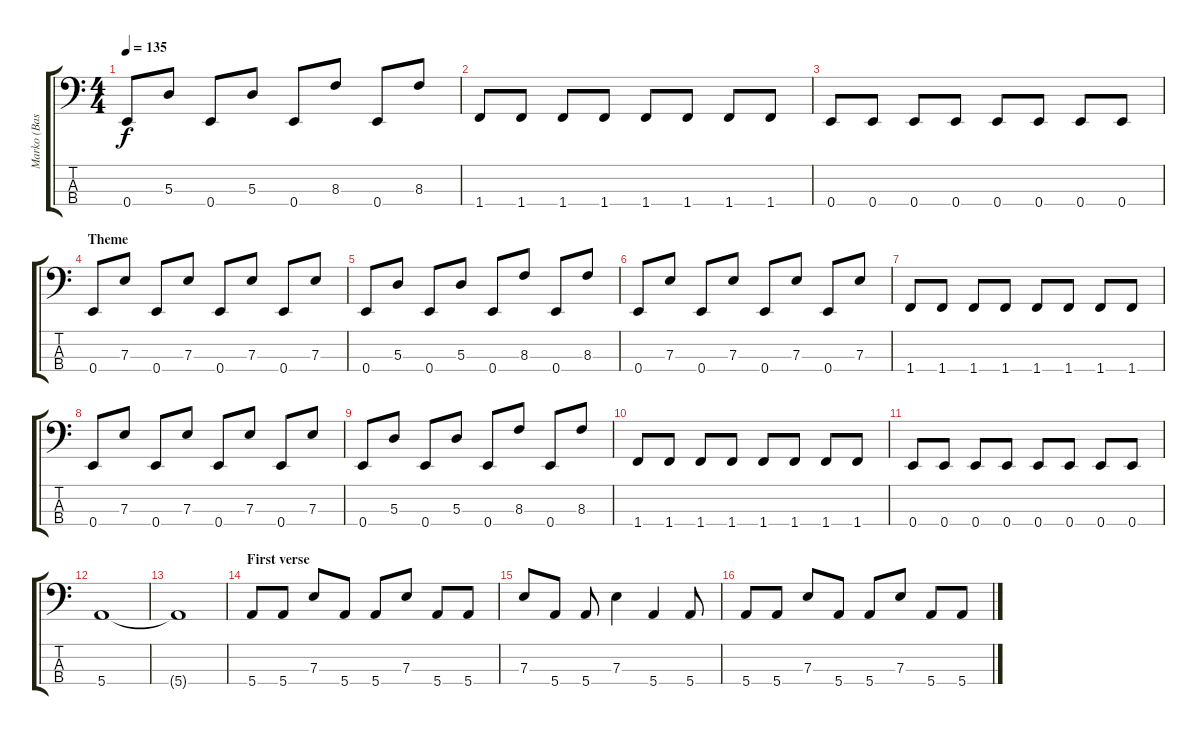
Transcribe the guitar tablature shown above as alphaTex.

\track ("Marko (Bass)" "Marko (Bas") {instrument electricbassfinger}
\staff {score tabs}
\tuning (G2 D2 A1 E1) {hide}
\ts (4 4)
\tempo 135
\clef f4
\ks c
0.4.8{dy f} 5.3.8 0.4.8 5.3.8 0.4.8 8.3.8 0.4.8 8.3.8 |
1.4.8 1.4.8 1.4.8 1.4.8 1.4.8 1.4.8 1.4.8 1.4.8 |
0.4.8 0.4.8 0.4.8 0.4.8 0.4.8 0.4.8 0.4.8 0.4.8 |
\section ("" "Theme")
0.4.8 7.3.8 0.4.8 7.3.8 0.4.8 7.3.8 0.4.8 7.3.8 |
0.4.8 5.3.8 0.4.8 5.3.8 0.4.8 8.3.8 0.4.8 8.3.8 |
0.4.8 7.3.8 0.4.8 7.3.8 0.4.8 7.3.8 0.4.8 7.3.8 |
1.4.8 1.4.8 1.4.8 1.4.8 1.4.8 1.4.8 1.4.8 1.4.8 |
0.4.8 7.3.8 0.4.8 7.3.8 0.4.8 7.3.8 0.4.8 7.3.8 |
0.4.8 5.3.8 0.4.8 5.3.8 0.4.8 8.3.8 0.4.8 8.3.8 |
1.4.8 1.4.8 1.4.8 1.4.8 1.4.8 1.4.8 1.4.8 1.4.8 |
0.4.8 0.4.8 0.4.8 0.4.8 0.4.8 0.4.8 0.4.8 0.4.8 |
5.4.1 |
5.4{t}.1 |
\section ("" "First verse")
5.4.8 5.4.8 7.3.8 5.4.8 5.4.8 7.3.8 5.4.8 5.4.8 |
7.3.8 5.4.8 5.4.8 7.3.4 5.4.4 5.4.8 |
5.4.8 5.4.8 7.3.8 5.4.8 5.4.8 7.3.8 5.4.8 5.4.8
